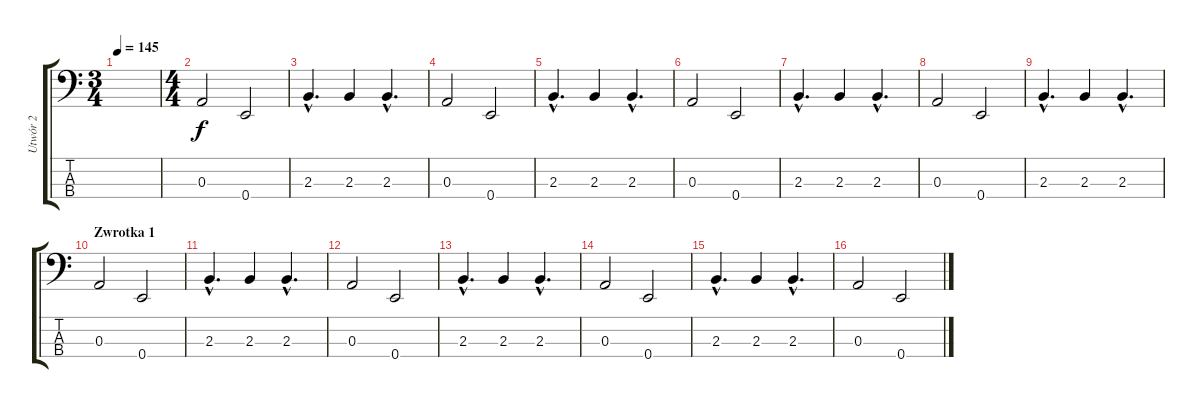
\track ("Utwór 2" "Utwór 2") {instrument electricbassfinger}
\staff {score tabs}
\tuning (G2 D2 A1 E1) {hide}
\ts (3 4)
\tempo 145
\clef f4
\ks c
|
\ts (4 4)
0.3.2 0.4.2 |
2.3{hac}.4{d} 2.3.4 2.3{hac}.4{d} |
0.3.2 0.4.2 |
2.3{hac}.4{d} 2.3.4 2.3{hac}.4{d} |
0.3.2 0.4.2 |
2.3{hac}.4{d} 2.3.4 2.3{hac}.4{d} |
0.3.2 0.4.2 |
2.3{hac}.4{d} 2.3.4 2.3{hac}.4{d} |
\section ("" "Zwrotka 1")
0.3.2 0.4.2 |
2.3{hac}.4{d} 2.3.4 2.3{hac}.4{d} |
0.3.2 0.4.2 |
2.3{hac}.4{d} 2.3.4 2.3{hac}.4{d} |
0.3.2 0.4.2 |
2.3{hac}.4{d} 2.3.4 2.3{hac}.4{d} |
0.3.2 0.4.2
